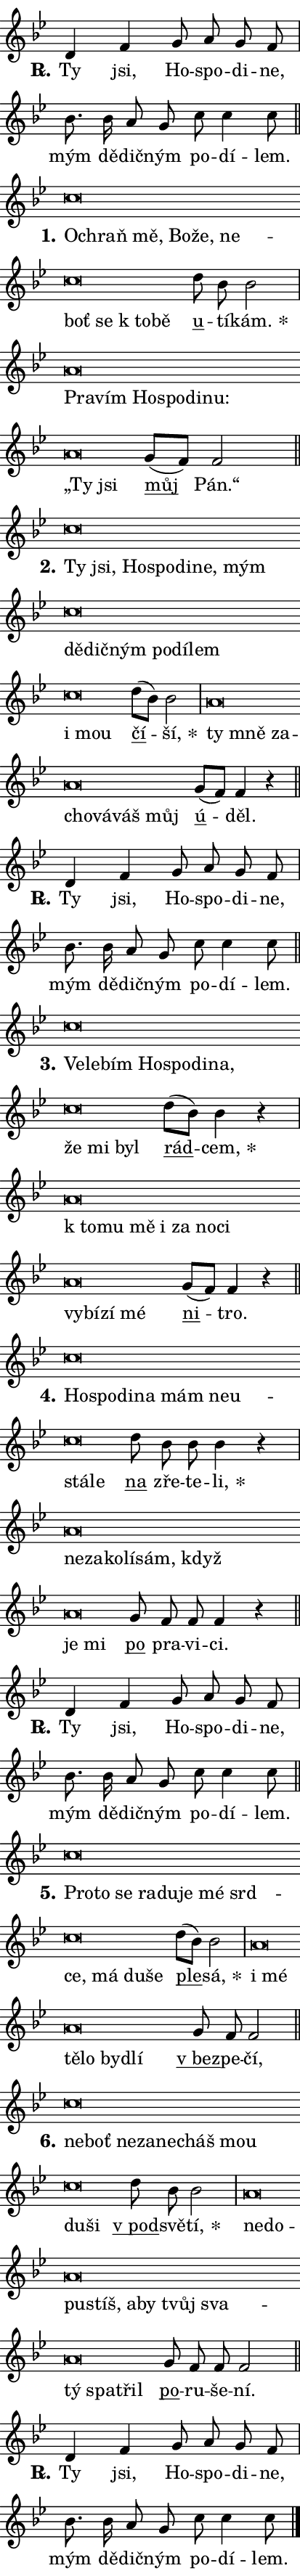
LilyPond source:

\version "2.24.0"
\header { tagline = "" }
\paper {
  indent = 0\cm
  top-margin = 0\cm
  right-margin = 0\cm
  bottom-margin = 0\cm
  left-margin = 0\cm
  paper-width = 7\cm
  page-breaking = #ly:one-page-breaking
  system-system-spacing.basic-distance = #11
  score-system-spacing.basic-distance = #11
  ragged-last = ##f
}


%% Author: Thomas Morley
%% https://lists.gnu.org/archive/html/lilypond-user/2020-05/msg00002.html
#(define (line-position grob)
"Returns position of @var[grob} in current system:
   @code{'start}, if at first time-step
   @code{'end}, if at last time-step
   @code{'middle} otherwise
"
  (let* ((col (ly:item-get-column grob))
         (ln (ly:grob-object col 'left-neighbor))
         (rn (ly:grob-object col 'right-neighbor))
         (col-to-check-left (if (ly:grob? ln) ln col))
         (col-to-check-right (if (ly:grob? rn) rn col))
         (break-dir-left
           (and
             (ly:grob-property col-to-check-left 'non-musical #f)
             (ly:item-break-dir col-to-check-left)))
         (break-dir-right
           (and
             (ly:grob-property col-to-check-right 'non-musical #f)
             (ly:item-break-dir col-to-check-right))))
        (cond ((eqv? 1 break-dir-left) 'start)
              ((eqv? -1 break-dir-right) 'end)
              (else 'middle))))

#(define (tranparent-at-line-position vctor)
  (lambda (grob)
  "Relying on @code{line-position} select the relevant enry from @var{vctor}.
Used to determine transparency,"
    (case (line-position grob)
      ((end) (not (vector-ref vctor 0)))
      ((middle) (not (vector-ref vctor 1)))
      ((start) (not (vector-ref vctor 2))))))

noteHeadBreakVisibility =
#(define-music-function (break-visibility)(vector?)
"Makes @code{NoteHead}s transparent relying on @var{break-visibility}"
#{
  \override NoteHead.transparent =
    #(tranparent-at-line-position break-visibility)
#})

#(define delete-ledgers-for-transparent-note-heads
  (lambda (grob)
    "Reads whether a @code{NoteHead} is transparent.
If so this @code{NoteHead} is removed from @code{'note-heads} from
@var{grob}, which is supposed to be @code{LedgerLineSpanner}.
As a result ledgers are not printed for this @code{NoteHead}"
    (let* ((nhds-array (ly:grob-object grob 'note-heads))
           (nhds-list
             (if (ly:grob-array? nhds-array)
                 (ly:grob-array->list nhds-array)
                 '()))
           ;; Relies on the transparent-property being done before
           ;; Staff.LedgerLineSpanner.after-line-breaking is executed.
           ;; This is fragile ...
           (to-keep
             (remove
               (lambda (nhd)
                 (ly:grob-property nhd 'transparent #f))
               nhds-list)))
      ;; TODO find a better method to iterate over grob-arrays, similiar
      ;; to filter/remove etc for lists
      ;; For now rebuilt from scratch
      (set! (ly:grob-object grob 'note-heads)  '())
      (for-each
        (lambda (nhd)
          (ly:pointer-group-interface::add-grob grob 'note-heads nhd))
        to-keep))))

hideNotes = {
  \noteHeadBreakVisibility #begin-of-line-visible
}
unHideNotes = {
  \noteHeadBreakVisibility #all-visible
}

% work-around for resetting accidentals
% https://lilypond.org/doc/v2.23/Documentation/notation/displaying-rhythms#unmetered-music
cadenzaMeasure = {
  \cadenzaOff
  \partial 1024 s1024
  \cadenzaOn
}

#(define-markup-command (accent layout props text) (markup?)
  "Underline accented syllable"
  (interpret-markup layout props
    #{\markup \override #'(offset . 4.3) \underline { #text }#}))

responsum = \markup \concat {
  "R" \hspace #-1.05 \path #0.1 #'((moveto 0 0.07) (lineto 0.9 0.8)) \hspace #0.05 "."
}

\layout {
    \context {
        \Staff
        \remove "Time_signature_engraver"
        \override LedgerLineSpanner.after-line-breaking = #delete-ledgers-for-transparent-note-heads
    }
    \context {
        \Voice {
            \override NoteHead.output-attributes = #'((class . "notehead"))
            \override Hairpin.height = #0.55
        }
    }
    \context {
        \Lyrics {
            \override StanzaNumber.output-attributes = #'((class . "stanzanumber"))
            \override LyricSpace.minimum-distance = #0.9
            \override LyricText.font-name = #"TeX Gyre Schola"
            \override LyricText.font-size = 1
            \override StanzaNumber.font-name = #"TeX Gyre Schola Bold"
            \override StanzaNumber.font-size = 1
        }
    }
}

% magnetic-lyrics.ily
%
%   written by
%     Jean Abou Samra <jean@abou-samra.fr>
%     Werner Lemberg <wl@gnu.org>
%
%   adapted by
%     Jiri Hon <jiri.hon@gmail.com>
%
% Version 2022-Apr-15

% https://www.mail-archive.com/lilypond-user@gnu.org/msg149350.html

#(define (Left_hyphen_pointer_engraver context)
   "Collect syllable-hyphen-syllable occurrences in lyrics and store
them in properties.  This engraver only looks to the left.  For
example, if the lyrics input is @code{foo -- bar}, it does the
following.

@itemize @bullet
@item
Set the @code{text} property of the @code{LyricHyphen} grob between
@q{foo} and @q{bar} to @code{foo}.

@item
Set the @code{left-hyphen} property of the @code{LyricText} grob with
text @q{foo} to the @code{LyricHyphen} grob between @q{foo} and
@q{bar}.
@end itemize

Use this auxiliary engraver in combination with the
@code{lyric-@/text::@/apply-@/magnetic-@/offset!} hook."
   (let ((hyphen #f)
         (text #f))
     (make-engraver
      (acknowledgers
       ((lyric-syllable-interface engraver grob source-engraver)
        (set! text grob)))
      (end-acknowledgers
       ((lyric-hyphen-interface engraver grob source-engraver)
        ;(when (not (grob::has-interface grob 'lyric-space-interface))
          (set! hyphen grob)));)
      ((stop-translation-timestep engraver)
       (when (and text hyphen)
         (ly:grob-set-object! text 'left-hyphen hyphen))
       (set! text #f)
       (set! hyphen #f)))))

#(define (lyric-text::apply-magnetic-offset! grob)
   "If the space between two syllables is less than the value in
property @code{LyricText@/.details@/.squash-threshold}, move the right
syllable to the left so that it gets concatenated with the left
syllable.

Use this function as a hook for
@code{LyricText@/.after-@/line-@/breaking} if the
@code{Left_@/hyphen_@/pointer_@/engraver} is active."
   (let ((hyphen (ly:grob-object grob 'left-hyphen #f)))
     (when hyphen
       (let ((left-text (ly:spanner-bound hyphen LEFT)))
         (when (grob::has-interface left-text 'lyric-syllable-interface)
           (let* ((common (ly:grob-common-refpoint grob left-text X))
                  (this-x-ext (ly:grob-extent grob common X))
                  (left-x-ext
                   (begin
                     ;; Trigger magnetism for left-text.
                     (ly:grob-property left-text 'after-line-breaking)
                     (ly:grob-extent left-text common X)))
                  ;; `delta` is the gap width between two syllables.
                  (delta (- (interval-start this-x-ext)
                            (interval-end left-x-ext)))
                  (details (ly:grob-property grob 'details))
                  (threshold (assoc-get 'squash-threshold details 0.2)))
             (when (< delta threshold)
               (let* (;; We have to manipulate the input text so that
                      ;; ligatures crossing syllable boundaries are not
                      ;; disabled.  For languages based on the Latin
                      ;; script this is essentially a beautification.
                      ;; However, for non-Western scripts it can be a
                      ;; necessity.
                      (lt (ly:grob-property left-text 'text))
                      (rt (ly:grob-property grob 'text))
                      (is-space (grob::has-interface hyphen 'lyric-space-interface))
                      (space (if is-space " " ""))
                      (space-markup (grob-interpret-markup grob " "))
                      (space-size (interval-length (ly:stencil-extent space-markup X)))
                      (extra-delta (if is-space space-size 0))
                      ;; Append new syllable.
                      (ltrt-space (if (and (string? lt) (string? rt))
                                (string-append lt space rt)
                                (make-concat-markup (list lt space rt))))
                      ;; Right-align `ltrt` to the right side.
                      (ltrt-space-markup (grob-interpret-markup
                               grob
                               (make-translate-markup
                                (cons (interval-length this-x-ext) 0)
                                (make-right-align-markup ltrt-space)))))
                 (begin
                   ;; Don't print `left-text`.
                   (ly:grob-set-property! left-text 'stencil #f)
                   ;; Set text and stencil (which holds all collected
                   ;; syllables so far) and shift it to the left.
                   (ly:grob-set-property! grob 'text ltrt-space)
                   (ly:grob-set-property! grob 'stencil ltrt-space-markup)
                   (ly:grob-translate-axis! grob (- (- delta extra-delta)) X))))))))))


#(define (lyric-hyphen::displace-bounds-first grob)
   ;; Make very sure this callback isn't triggered too early.
   (let ((left (ly:spanner-bound grob LEFT))
         (right (ly:spanner-bound grob RIGHT)))
     (ly:grob-property left 'after-line-breaking)
     (ly:grob-property right 'after-line-breaking)
     (ly:lyric-hyphen::print grob)))

squashThreshold = #0.4

\layout {
  \context {
    \Lyrics
    \consists #Left_hyphen_pointer_engraver
    \override LyricText.after-line-breaking =
      #lyric-text::apply-magnetic-offset!
    \override LyricHyphen.stencil = #lyric-hyphen::displace-bounds-first
    \override LyricText.details.squash-threshold = \squashThreshold
    \override LyricHyphen.minimum-distance = 0
    \override LyricHyphen.minimum-length = \squashThreshold
  }
}

squash = \override LyricText.details.squash-threshold = 9999
unSquash = \override LyricText.details.squash-threshold = \squashThreshold

left = \override LyricText.self-alignment-X = #LEFT
unLeft = \revert LyricText.self-alignment-X

starOffset = #(lambda (grob) 
                (let ((x_offset (ly:self-alignment-interface::aligned-on-x-parent grob)))
                  (if (= x_offset 0) 0 (+ x_offset 1.2))))

star = #(define-music-function (syllable)(string?)
"Append star separator at the end of a syllable"
#{
  \once \override LyricText.X-offset = #starOffset
  \lyricmode { \markup {
    #syllable
    \override #'((font-name . "TeX Gyre Schola Bold")) \hspace #0.2 \lower #0.65 \larger "*"
  } }
#})

starAccent = #(define-music-function (syllable)(string?)
"Append star separator at the end of a syllable and make accent"
#{
  \once \override LyricText.X-offset = #starOffset
  \lyricmode { \markup {
    \accent #syllable
    \override #'((font-name . "TeX Gyre Schola Bold")) \hspace #0.2 \lower #0.65 \larger "*"
  } }
#})

breath = #(define-music-function (syllable)(string?)
"Append breathing indicator at the end of a syllable"
#{
  \lyricmode { \markup { #syllable "+" } }
#})

optionalBreath = #(define-music-function (syllable)(string?)
"Append optional breathing indicator at the end of a syllable"
#{
  \lyricmode { \markup { #syllable "(+)" } }
#})


\score {
    <<
        \new Voice = "melody" { \cadenzaOn \key bes \major \relative { d'4 f g8 a g f \cadenzaMeasure \bar "|" bes8. bes16 a8 g \bar "" c c4 c8 \cadenzaMeasure \bar "||" \break } }
        \new Lyrics \lyricsto "melody" { \lyricmode { \set stanza = \responsum
Ty jsi, Ho -- spo -- di -- ne, mým dě -- dič -- ným po -- dí -- lem. } }
    >>
    \layout {}
}

\score {
    <<
        \new Voice = "melody" { \cadenzaOn \key bes \major \relative { c''\breve*1/16 \hideNotes \breve*1/16 \bar "" \breve*1/16 \bar "" \breve*1/16 \bar "" \breve*1/16 \bar "" \breve*1/16 \bar "" \breve*1/16 \bar "" \breve*1/16 \bar "" \breve*1/16 \breve*1/16 \bar "" \unHideNotes \bar "" d8 bes bes2 \cadenzaMeasure \bar "|" a\breve*1/16 \hideNotes \breve*1/16 \bar "" \breve*1/16 \bar "" \breve*1/16 \bar "" \breve*1/16 \bar "" \breve*1/16 \bar "" \breve*1/16 \breve*1/16 \bar "" \unHideNotes \bar "" g8[( f)] f2 \cadenzaMeasure \bar "||" \break } }
        \new Lyrics \lyricsto "melody" { \lyricmode { \set stanza = "1."
\left O -- \squash chraň mě, Bo -- že, ne -- boť se "k to" -- bě \unLeft \unSquash \markup \accent u -- tí -- \star kám. \left Pra -- \squash vím Ho -- spo -- di -- nu: „Ty jsi \unLeft \unSquash \markup \accent můj Pán.“ } }
    >>
    \layout {}
}

\score {
    <<
        \new Voice = "melody" { \cadenzaOn \key bes \major \relative { c''\breve*1/16 \hideNotes \breve*1/16 \bar "" \breve*1/16 \bar "" \breve*1/16 \bar "" \breve*1/16 \bar "" \breve*1/16 \bar "" \breve*1/16 \bar "" \breve*1/16 \bar "" \breve*1/16 \bar "" \breve*1/16 \bar "" \breve*1/16 \bar "" \breve*1/16 \bar "" \breve*1/16 \bar "" \breve*1/16 \breve*1/16 \bar "" \unHideNotes \bar "" d8[( bes)] bes2 \cadenzaMeasure \bar "|" a\breve*1/16 \hideNotes \breve*1/16 \bar "" \breve*1/16 \bar "" \breve*1/16 \bar "" \breve*1/16 \bar "" \breve*1/16 \breve*1/16 \bar "" \unHideNotes \bar "" g8[( f)] f4 r \cadenzaMeasure \bar "||" \break } }
        \new Lyrics \lyricsto "melody" { \lyricmode { \set stanza = "2."
\left Ty \squash jsi, Ho -- spo -- di -- ne, mým dě -- dič -- ným po -- dí -- lem i mou \unLeft \unSquash \markup \accent čí -- \star ší, \left ty \squash mně za -- cho -- vá -- váš můj \unLeft \unSquash \markup \accent ú -- děl. } }
    >>
    \layout {}
}

\score {
    <<
        \new Voice = "melody" { \cadenzaOn \key bes \major \relative { d'4 f g8 a g f \cadenzaMeasure \bar "|" bes8. bes16 a8 g \bar "" c c4 c8 \cadenzaMeasure \bar "||" \break } }
        \new Lyrics \lyricsto "melody" { \lyricmode { \set stanza = \responsum
Ty jsi, Ho -- spo -- di -- ne, mým dě -- dič -- ným po -- dí -- lem. } }
    >>
    \layout {}
}

\score {
    <<
        \new Voice = "melody" { \cadenzaOn \key bes \major \relative { c''\breve*1/16 \hideNotes \breve*1/16 \bar "" \breve*1/16 \bar "" \breve*1/16 \bar "" \breve*1/16 \bar "" \breve*1/16 \bar "" \breve*1/16 \bar "" \breve*1/16 \bar "" \breve*1/16 \breve*1/16 \bar "" \unHideNotes \bar "" d8[( bes)] bes4 r \cadenzaMeasure \bar "|" a\breve*1/16 \hideNotes \breve*1/16 \bar "" \breve*1/16 \bar "" \breve*1/16 \bar "" \breve*1/16 \bar "" \breve*1/16 \bar "" \breve*1/16 \bar "" \breve*1/16 \bar "" \breve*1/16 \bar "" \breve*1/16 \breve*1/16 \bar "" \unHideNotes \bar "" g8[( f)] f4 r \cadenzaMeasure \bar "||" \break } }
        \new Lyrics \lyricsto "melody" { \lyricmode { \set stanza = "3."
\left Ve -- \squash le -- bím Ho -- spo -- di -- na, že mi byl \unLeft \unSquash \markup \accent rád -- \star cem, \left "k to" -- \squash mu mě i za no -- ci vy -- bí -- zí mé \unLeft \unSquash \markup \accent ni -- tro. } }
    >>
    \layout {}
}

\score {
    <<
        \new Voice = "melody" { \cadenzaOn \key bes \major \relative { c''\breve*1/16 \hideNotes \breve*1/16 \bar "" \breve*1/16 \bar "" \breve*1/16 \bar "" \breve*1/16 \bar "" \breve*1/16 \bar "" \breve*1/16 \bar "" \breve*1/16 \breve*1/16 \bar "" \unHideNotes \bar "" d8 bes bes bes4 r \cadenzaMeasure \bar "|" a\breve*1/16 \hideNotes \breve*1/16 \bar "" \breve*1/16 \bar "" \breve*1/16 \bar "" \breve*1/16 \bar "" \breve*1/16 \bar "" \breve*1/16 \breve*1/16 \bar "" \unHideNotes \bar "" g8 f f f4 r \cadenzaMeasure \bar "||" \break } }
        \new Lyrics \lyricsto "melody" { \lyricmode { \set stanza = "4."
\left Ho -- \squash spo -- di -- na mám ne -- u -- stá -- le \unLeft \unSquash \markup \accent na zře -- te -- \star li, \left ne -- \squash za -- ko -- lí -- sám, když je mi \unLeft \unSquash \markup \accent po pra -- vi -- ci. } }
    >>
    \layout {}
}

\score {
    <<
        \new Voice = "melody" { \cadenzaOn \key bes \major \relative { d'4 f g8 a g f \cadenzaMeasure \bar "|" bes8. bes16 a8 g \bar "" c c4 c8 \cadenzaMeasure \bar "||" \break } }
        \new Lyrics \lyricsto "melody" { \lyricmode { \set stanza = \responsum
Ty jsi, Ho -- spo -- di -- ne, mým dě -- dič -- ným po -- dí -- lem. } }
    >>
    \layout {}
}

\score {
    <<
        \new Voice = "melody" { \cadenzaOn \key bes \major \relative { c''\breve*1/16 \hideNotes \breve*1/16 \bar "" \breve*1/16 \bar "" \breve*1/16 \bar "" \breve*1/16 \bar "" \breve*1/16 \bar "" \breve*1/16 \bar "" \breve*1/16 \bar "" \breve*1/16 \bar "" \breve*1/16 \bar "" \breve*1/16 \breve*1/16 \bar "" \unHideNotes \bar "" d8[( bes)] bes2 \cadenzaMeasure \bar "|" a\breve*1/16 \hideNotes \breve*1/16 \bar "" \breve*1/16 \bar "" \breve*1/16 \bar "" \breve*1/16 \breve*1/16 \bar "" \unHideNotes \bar "" g8 f f2 \cadenzaMeasure \bar "||" \break } }
        \new Lyrics \lyricsto "melody" { \lyricmode { \set stanza = "5."
\left Pro -- \squash to se ra -- du -- je mé srd -- ce, má du -- še \unLeft \unSquash \markup \accent ple -- \star sá, \left i \squash mé tě -- lo by -- dlí \unLeft \unSquash \markup \accent "v bez" -- pe -- čí, } }
    >>
    \layout {}
}

\score {
    <<
        \new Voice = "melody" { \cadenzaOn \key bes \major \relative { c''\breve*1/16 \hideNotes \breve*1/16 \bar "" \breve*1/16 \bar "" \breve*1/16 \bar "" \breve*1/16 \bar "" \breve*1/16 \bar "" \breve*1/16 \bar "" \breve*1/16 \breve*1/16 \bar "" \unHideNotes \bar "" d8 bes bes2 \cadenzaMeasure \bar "|" a\breve*1/16 \hideNotes \breve*1/16 \bar "" \breve*1/16 \bar "" \breve*1/16 \bar "" \breve*1/16 \bar "" \breve*1/16 \bar "" \breve*1/16 \bar "" \breve*1/16 \bar "" \breve*1/16 \bar "" \breve*1/16 \breve*1/16 \bar "" \unHideNotes \bar "" g8 f f f2 \cadenzaMeasure \bar "||" \break } }
        \new Lyrics \lyricsto "melody" { \lyricmode { \set stanza = "6."
\left ne -- \squash boť ne -- za -- ne -- cháš mou du -- ši \unLeft \unSquash \markup \accent "v pod" -- svě -- \star tí, \left ne -- \squash do -- pu -- stíš, a -- by tvůj sva -- tý spa -- třil \unLeft \unSquash \markup \accent po -- ru -- še -- ní. } }
    >>
    \layout {}
}

\score {
    <<
        \new Voice = "melody" { \cadenzaOn \key bes \major \relative { d'4 f g8 a g f \cadenzaMeasure \bar "|" bes8. bes16 a8 g \bar "" c c4 c8 \cadenzaMeasure \bar "||" \break } \bar "|." }
        \new Lyrics \lyricsto "melody" { \lyricmode { \set stanza = \responsum
Ty jsi, Ho -- spo -- di -- ne, mým dě -- dič -- ným po -- dí -- lem. } }
    >>
    \layout {}
}
